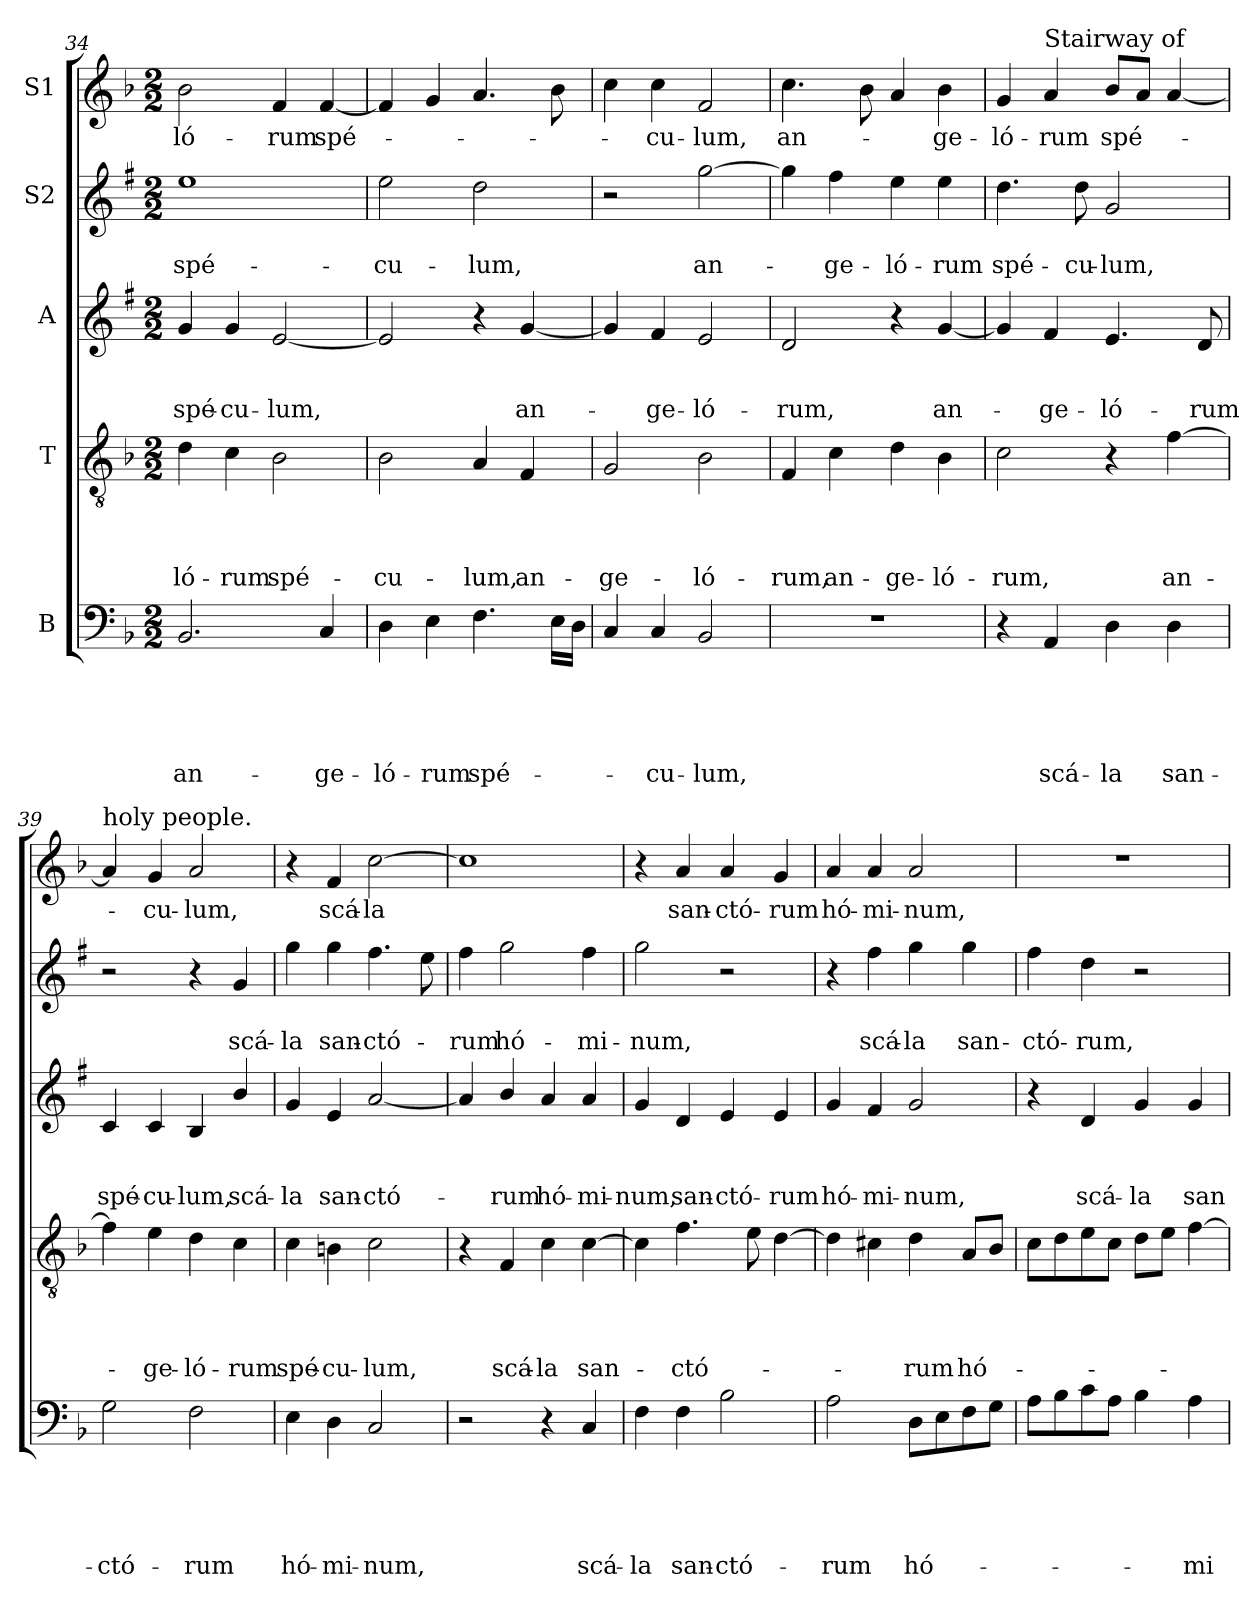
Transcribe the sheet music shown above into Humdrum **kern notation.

**kern	**text	**text	**text	**text	**text	**kern	**text	**text	**text	**text	**kern	**text	**text	**text	**kern	**text	**text	**kern	**text
*part5	*part5	*part5	*part5	*part5	*part5	*part4	*part4	*part4	*part4	*part4	*part3	*part3	*part3	*part3	*part2	*part2	*part2	*part1	*part1
*staff5	*staff5	*staff5	*staff5	*staff5	*staff5	*staff4	*staff4	*staff4	*staff4	*staff4	*staff3	*staff3	*staff3	*staff3	*staff2	*staff2	*staff2	*staff1	*staff1
*I"B	*	*	*	*	*	*I"T	*	*	*	*	*I"A	*	*	*	*I"S2	*	*	*I"S1	*
!!LO:LB:g=z
*clefF4	*	*	*	*	*	*clefGv2	*	*	*	*	*clefG2	*	*	*	*clefG2	*	*	*clefG2	*
*	*	*	*	*	*	*	*	*	*	*	*ITrd1c2	*	*	*	*ITrd1c2	*	*	*	*
*k[b-]	*	*	*	*	*	*k[b-]	*	*	*	*	*k[b-]	*	*	*	*k[b-]	*	*	*k[b-]	*
*F:	*	*	*	*	*	*F:	*	*	*	*	*F:	*	*	*	*F:	*	*	*F:	*
*M2/2	*	*	*	*	*	*M2/2	*	*	*	*	*M2/2	*	*	*	*M2/2	*	*	*M2/2	*
=34	=34	=34	=34	=34	=34	=34	=34	=34	=34	=34	=34	=34	=34	=34	=34	=34	=34	=34	=34
!	!	!	!	!	!LO:LY:b	!	!	!	!	!LO:LY:b	!	!	!	!LO:LY:b	!	!	!LO:LY:b	!	!LO:LY:b
2.BB-/	.	.	.	.	an-	4d\	.	.	.	-ló-	4f/	.	.	spé-	1dd	.	spé-	2b-\	-ló-
!	!	!	!	!	!	!	!	!	!	!LO:LY:b	!	!	!	!LO:LY:b	!	!	!	!	!
.	.	.	.	.	.	4c\	.	.	.	-rum	4f/	.	.	-cu-	.	.	.	.	.
!	!	!	!	!	!	!	!	!	!	!LO:LY:b	!	!	!	!LO:LY:b	!	!	!	!	!LO:LY:b
.	.	.	.	.	.	2B-\	.	.	.	spé-	[2d/	.	.	-lum,	.	.	.	4f/	-rum
!	!	!	!	!	!LO:LY:b	!	!	!	!	!	!	!	!	!	!	!	!	!	!LO:LY:b
4C/	.	.	.	.	-ge-	.	.	.	.	.	.	.	.	.	.	.	.	[4f/	spé-
=35	=35	=35	=35	=35	=35	=35	=35	=35	=35	=35	=35	=35	=35	=35	=35	=35	=35	=35	=35
!	!	!	!	!	!LO:LY:b	!	!	!	!	!LO:LY:b	!	!	!	!	!	!	!LO:LY:b	!	!
4D\	.	.	.	.	-ló-	2B-\	.	.	.	-cu-	2d/]	.	.	.	2dd\	.	-cu-	4f/]	.
!	!	!	!	!	!LO:LY:b	!	!	!	!	!	!	!	!	!	!	!	!	!	!
4E\	.	.	.	.	-rum	.	.	.	.	.	.	.	.	.	.	.	.	4g/	.
!	!	!	!	!	!LO:LY:b	!	!	!	!	!LO:LY:b	!	!	!	!	!	!	!LO:LY:b	!	!
4.F\	.	.	.	.	spé-	4A/	.	.	.	-lum,	4r	.	.	.	2cc\	.	-lum,	4.a/	.
!	!	!	!	!	!	!	!	!	!	!LO:LY:b	!	!	!	!LO:LY:b	!	!	!	!	!
.	.	.	.	.	.	4F/	.	.	.	an-	[4f/	.	.	an-	.	.	.	.	.
16E\LL	.	.	.	.	.	.	.	.	.	.	.	.	.	.	.	.	.	8b-\	.
16D\JJ	.	.	.	.	.	.	.	.	.	.	.	.	.	.	.	.	.	.	.
=36	=36	=36	=36	=36	=36	=36	=36	=36	=36	=36	=36	=36	=36	=36	=36	=36	=36	=36	=36
!	!	!	!	!	!	!	!	!	!	!LO:LY:b	!	!	!	!	!	!	!	!	!
4C/	.	.	.	.	.	2G/	.	.	.	-ge-	4f/]	.	.	.	2r	.	.	4cc\	.
!	!	!	!	!	!LO:LY:b	!	!	!	!	!	!	!	!	!LO:LY:b	!	!	!	!	!LO:LY:b
4C/	.	.	.	.	-cu-	.	.	.	.	.	4e/	.	.	-ge-	.	.	.	4cc\	-cu-
!	!	!	!	!	!LO:LY:b	!	!	!	!	!LO:LY:b	!	!	!	!LO:LY:b	!	!	!LO:LY:b	!	!LO:LY:b
2BB-/	.	.	.	.	-lum,	2B-\	.	.	.	-ló-	2d/	.	.	-ló-	[2ff\	.	an-	2f/	-lum,
=37	=37	=37	=37	=37	=37	=37	=37	=37	=37	=37	=37	=37	=37	=37	=37	=37	=37	=37	=37
!	!	!	!	!	!	!	!	!	!	!LO:LY:b	!	!	!	!LO:LY:b	!	!	!	!	!LO:LY:b
1r	.	.	.	.	.	4F/	.	.	.	-rum,	2c/	.	.	-rum,	4ff\]	.	.	4.cc\	an-
!	!	!	!	!	!	!	!	!	!	!LO:LY:b	!	!	!	!	!	!	!LO:LY:b	!	!
.	.	.	.	.	.	4c\	.	.	.	an-	.	.	.	.	4ee\	.	-ge-	.	.
.	.	.	.	.	.	.	.	.	.	.	.	.	.	.	.	.	.	8b-\	.
!	!	!	!	!	!	!	!	!	!	!LO:LY:b	!	!	!	!	!	!	!LO:LY:b	!	!
.	.	.	.	.	.	4d\	.	.	.	-ge-	4r	.	.	.	4dd\	.	-ló-	4a/	.
!	!	!	!	!	!	!	!	!	!	!LO:LY:b	!	!	!	!LO:LY:b	!	!	!LO:LY:b	!	!LO:LY:b
.	.	.	.	.	.	4B-\	.	.	.	-ló-	[4f/	.	.	an-	4dd\	.	-rum	4b-\	-ge-
=38	=38	=38	=38	=38	=38	=38	=38	=38	=38	=38	=38	=38	=38	=38	=38	=38	=38	=38	=38
!	!	!	!	!	!	!	!	!	!	!LO:LY:b	!	!	!	!	!	!	!LO:LY:b	!	!LO:LY:b
4r	.	.	.	.	.	2c\	.	.	.	-rum,	4f/]	.	.	.	4.cc\	.	spé-	4g/	-ló-
!	!	!	!	!	!	!	!	!	!	!	!	!	!	!	!	!	!	!LO:TX:a:t=Stairway of	!
!	!	!	!	!	!LO:LY:b	!	!	!	!	!	!	!	!	!LO:LY:b	!	!	!	!	!LO:LY:b
4AA/	.	.	.	.	scá-	.	.	.	.	.	4e/	.	.	-ge-	.	.	.	4a/	-rum
!	!	!	!	!	!	!	!	!	!	!	!	!	!	!	!	!	!LO:LY:b	!	!
.	.	.	.	.	.	.	.	.	.	.	.	.	.	.	8cc\	.	-cu-	.	.
!	!	!	!	!	!LO:LY:b	!	!	!	!	!	!	!	!	!LO:LY:b	!	!	!LO:LY:b	!	!LO:LY:b
4D\	.	.	.	.	-la	4r	.	.	.	.	4.d/	.	.	-ló-	2f/	.	-lum,	8b-/L	spé-
.	.	.	.	.	.	.	.	.	.	.	.	.	.	.	.	.	.	8a/J	.
!	!	!	!	!	!LO:LY:b	!	!	!	!	!LO:LY:b	!	!	!	!	!	!	!	!	!
4D\	.	.	.	.	san-	[4f\	.	.	.	an-	.	.	.	.	.	.	.	[4a/	.
!	!	!	!	!	!	!	!	!	!	!	!	!	!	!LO:LY:b	!	!	!	!	!
.	.	.	.	.	.	.	.	.	.	.	8c/	.	.	-rum	.	.	.	.	.
!!LO:PB:g=z
=39	=39	=39	=39	=39	=39	=39	=39	=39	=39	=39	=39	=39	=39	=39	=39	=39	=39	=39	=39
!	!	!	!	!	!	!	!	!	!	!	!	!	!	!	!	!	!	!LO:TX:a:t=holy people.	!
!	!	!	!	!	!LO:LY:b	!	!	!	!	!	!	!	!	!LO:LY:b	!	!	!	!	!
2G\	.	.	.	.	-ctó-	4f\]	.	.	.	.	4B-/	.	.	spé-	2r	.	.	4a/]	.
!	!	!	!	!	!	!	!	!	!	!LO:LY:b	!	!	!	!LO:LY:b	!	!	!	!	!LO:LY:b
.	.	.	.	.	.	4e\	.	.	.	-ge-	4B-/	.	.	-cu-	.	.	.	4g/	-cu-
!	!	!	!	!	!LO:LY:b	!	!	!	!	!LO:LY:b	!	!	!	!LO:LY:b	!	!	!	!	!LO:LY:b
2F\	.	.	.	.	-rum	4d\	.	.	.	-ló-	4A/	.	.	-lum,	4r	.	.	2a/	-lum,
!	!	!	!	!	!	!	!	!	!	!LO:LY:b	!	!	!	!LO:LY:b	!	!	!LO:LY:b	!	!
.	.	.	.	.	.	4c\	.	.	.	-rum	4a/	.	.	scá-	4f/	.	scá-	.	.
=40	=40	=40	=40	=40	=40	=40	=40	=40	=40	=40	=40	=40	=40	=40	=40	=40	=40	=40	=40
!	!	!	!	!	!LO:LY:b	!	!	!	!	!LO:LY:b	!	!	!	!LO:LY:b	!	!	!LO:LY:b	!	!
4E\	.	.	.	.	hó-	4c\	.	.	.	spé-	4f/	.	.	-la	4ff\	.	-la	4r	.
!	!	!	!	!	!LO:LY:b	!	!	!	!	!LO:LY:b	!	!	!	!LO:LY:b	!	!	!LO:LY:b	!	!LO:LY:b
4D\	.	.	.	.	-mi-	4B\	.	.	.	-cu-	4d/	.	.	san-	4ff\	.	san-	4f/	scá-
!	!	!	!	!	!LO:LY:b	!	!	!	!	!LO:LY:b	!	!	!	!LO:LY:b	!	!	!LO:LY:b	!	!LO:LY:b
2C/	.	.	.	.	-num,	2c\	.	.	.	-lum,	[2g/	.	.	-ctó-	4.ee\	.	-ctó-	[2cc\	-la
.	.	.	.	.	.	.	.	.	.	.	.	.	.	.	8dd\	.	.	.	.
=41	=41	=41	=41	=41	=41	=41	=41	=41	=41	=41	=41	=41	=41	=41	=41	=41	=41	=41	=41
!	!	!	!	!	!	!	!	!	!	!	!	!	!	!	!	!	!LO:LY:b	!	!
2r	.	.	.	.	.	4r	.	.	.	.	4g/]	.	.	.	4ee\	.	-rum	1cc]	.
!	!	!	!	!	!	!	!	!	!	!LO:LY:b	!	!	!	!LO:LY:b	!	!	!LO:LY:b	!	!
.	.	.	.	.	.	4F/	.	.	.	scá-	4a/	.	.	-rum	2ff\	.	hó-	.	.
!	!	!	!	!	!	!	!	!	!	!LO:LY:b	!	!	!	!LO:LY:b	!	!	!	!	!
4r	.	.	.	.	.	4c\	.	.	.	-la	4g/	.	.	hó-	.	.	.	.	.
!	!	!	!	!	!LO:LY:b	!	!	!	!	!LO:LY:b	!	!	!	!LO:LY:b	!	!	!LO:LY:b	!	!
4C/	.	.	.	.	scá-	[4c\	.	.	.	san-	4g/	.	.	-mi-	4ee\	.	-mi-	.	.
=42	=42	=42	=42	=42	=42	=42	=42	=42	=42	=42	=42	=42	=42	=42	=42	=42	=42	=42	=42
!	!	!	!	!	!LO:LY:b	!	!	!	!	!	!	!	!	!LO:LY:b	!	!	!LO:LY:b	!	!
4F\	.	.	.	.	-la	4c\]	.	.	.	.	4f/	.	.	-num,	2ff\	.	-num,	4r	.
!	!	!	!	!	!LO:LY:b	!	!	!	!	!LO:LY:b	!	!	!	!LO:LY:b	!	!	!	!	!LO:LY:b
4F\	.	.	.	.	san-	4.f\	.	.	.	-ctó-	4c/	.	.	san-	.	.	.	4a/	san-
!	!	!	!	!	!LO:LY:b	!	!	!	!	!	!	!	!	!LO:LY:b	!	!	!	!	!LO:LY:b
2B-\	.	.	.	.	-ctó-	.	.	.	.	.	4d/	.	.	-ctó-	2r	.	.	4a/	-ctó-
.	.	.	.	.	.	8e\	.	.	.	.	.	.	.	.	.	.	.	.	.
!	!	!	!	!	!	!	!	!	!	!	!	!	!	!LO:LY:b	!	!	!	!	!LO:LY:b
.	.	.	.	.	.	[4d\	.	.	.	.	4d/	.	.	-rum	.	.	.	4g/	-rum
=43	=43	=43	=43	=43	=43	=43	=43	=43	=43	=43	=43	=43	=43	=43	=43	=43	=43	=43	=43
!	!	!	!	!	!LO:LY:b	!	!	!	!	!	!	!	!	!LO:LY:b	!	!	!	!	!LO:LY:b
2A\	.	.	.	.	-rum	4d\]	.	.	.	.	4f/	.	.	hó-	4r	.	.	4a/	hó-
!	!	!	!	!	!	!	!	!	!	!	!	!	!	!LO:LY:b	!	!	!LO:LY:b	!	!LO:LY:b
.	.	.	.	.	.	4c#\	.	.	.	.	4e/	.	.	-mi-	4ee\	.	scá-	4a/	-mi-
!	!	!	!	!	!LO:LY:b	!	!	!	!	!LO:LY:b	!	!	!	!LO:LY:b	!	!	!LO:LY:b	!	!LO:LY:b
8D\L	.	.	.	.	hó-	4d\	.	.	.	-rum	2f/	.	.	-num,	4ff\	.	-la	2a/	-num,
8E\	.	.	.	.	.	.	.	.	.	.	.	.	.	.	.	.	.	.	.
!	!	!	!	!	!	!	!	!	!	!LO:LY:b	!	!	!	!	!	!	!LO:LY:b	!	!
8F\	.	.	.	.	.	8A/L	.	.	.	hó-	.	.	.	.	4ff\	.	san-	.	.
8G\J	.	.	.	.	.	8B-/J	.	.	.	.	.	.	.	.	.	.	.	.	.
=44	=44	=44	=44	=44	=44	=44	=44	=44	=44	=44	=44	=44	=44	=44	=44	=44	=44	=44	=44
!	!	!	!	!	!	!	!	!	!	!	!	!	!	!	!	!	!LO:LY:b	!	!
8A\L	.	.	.	.	.	8c\L	.	.	.	.	4r	.	.	.	4ee\	.	-ctó-	1r	.
8B-\	.	.	.	.	.	8d\	.	.	.	.	.	.	.	.	.	.	.	.	.
!	!	!	!	!	!	!	!	!	!	!	!	!	!	!LO:LY:b	!	!	!LO:LY:b	!	!
8c\	.	.	.	.	.	8e\	.	.	.	.	4c/	.	.	scá-	4cc\	.	-rum,	.	.
8A\J	.	.	.	.	.	8c\J	.	.	.	.	.	.	.	.	.	.	.	.	.
!	!	!	!	!	!	!	!	!	!	!	!	!	!	!LO:LY:b	!	!	!	!	!
4B-\	.	.	.	.	.	8d\L	.	.	.	.	4f/	.	.	-la	2r	.	.	.	.
.	.	.	.	.	.	8e\J	.	.	.	.	.	.	.	.	.	.	.	.	.
!	!	!	!	!	!LO:LY:b	!	!	!	!	!	!	!	!	!LO:LY:b	!	!	!	!	!
4A\	.	.	.	.	-mi-	[4f\	.	.	.	.	4f/	.	.	san-	.	.	.	.	.
=	=	=	=	=	=	=	=	=	=	=	=	=	=	=	=	=	=	=	=
*-	*-	*-	*-	*-	*-	*-	*-	*-	*-	*-	*-	*-	*-	*-	*-	*-	*-	*-	*-
